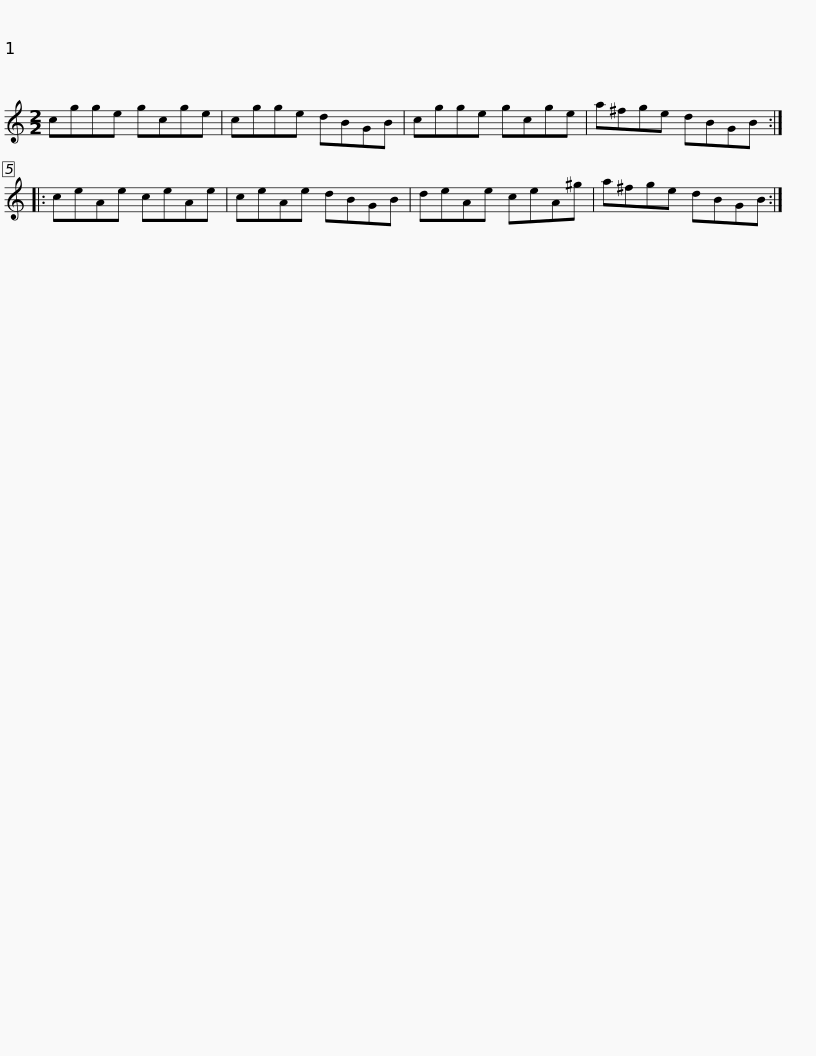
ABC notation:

X:1
L:1/8
M:2/2
I:linebreak $
K:C
V:1 treble
V:1
 cgge gcge | cgge dBGB | cgge gcge | a^fge dBGB :: ceAe ceAe |$ %5
 ceAe dBGB | deAe ceA^g | a^fge dBGB :| %8
